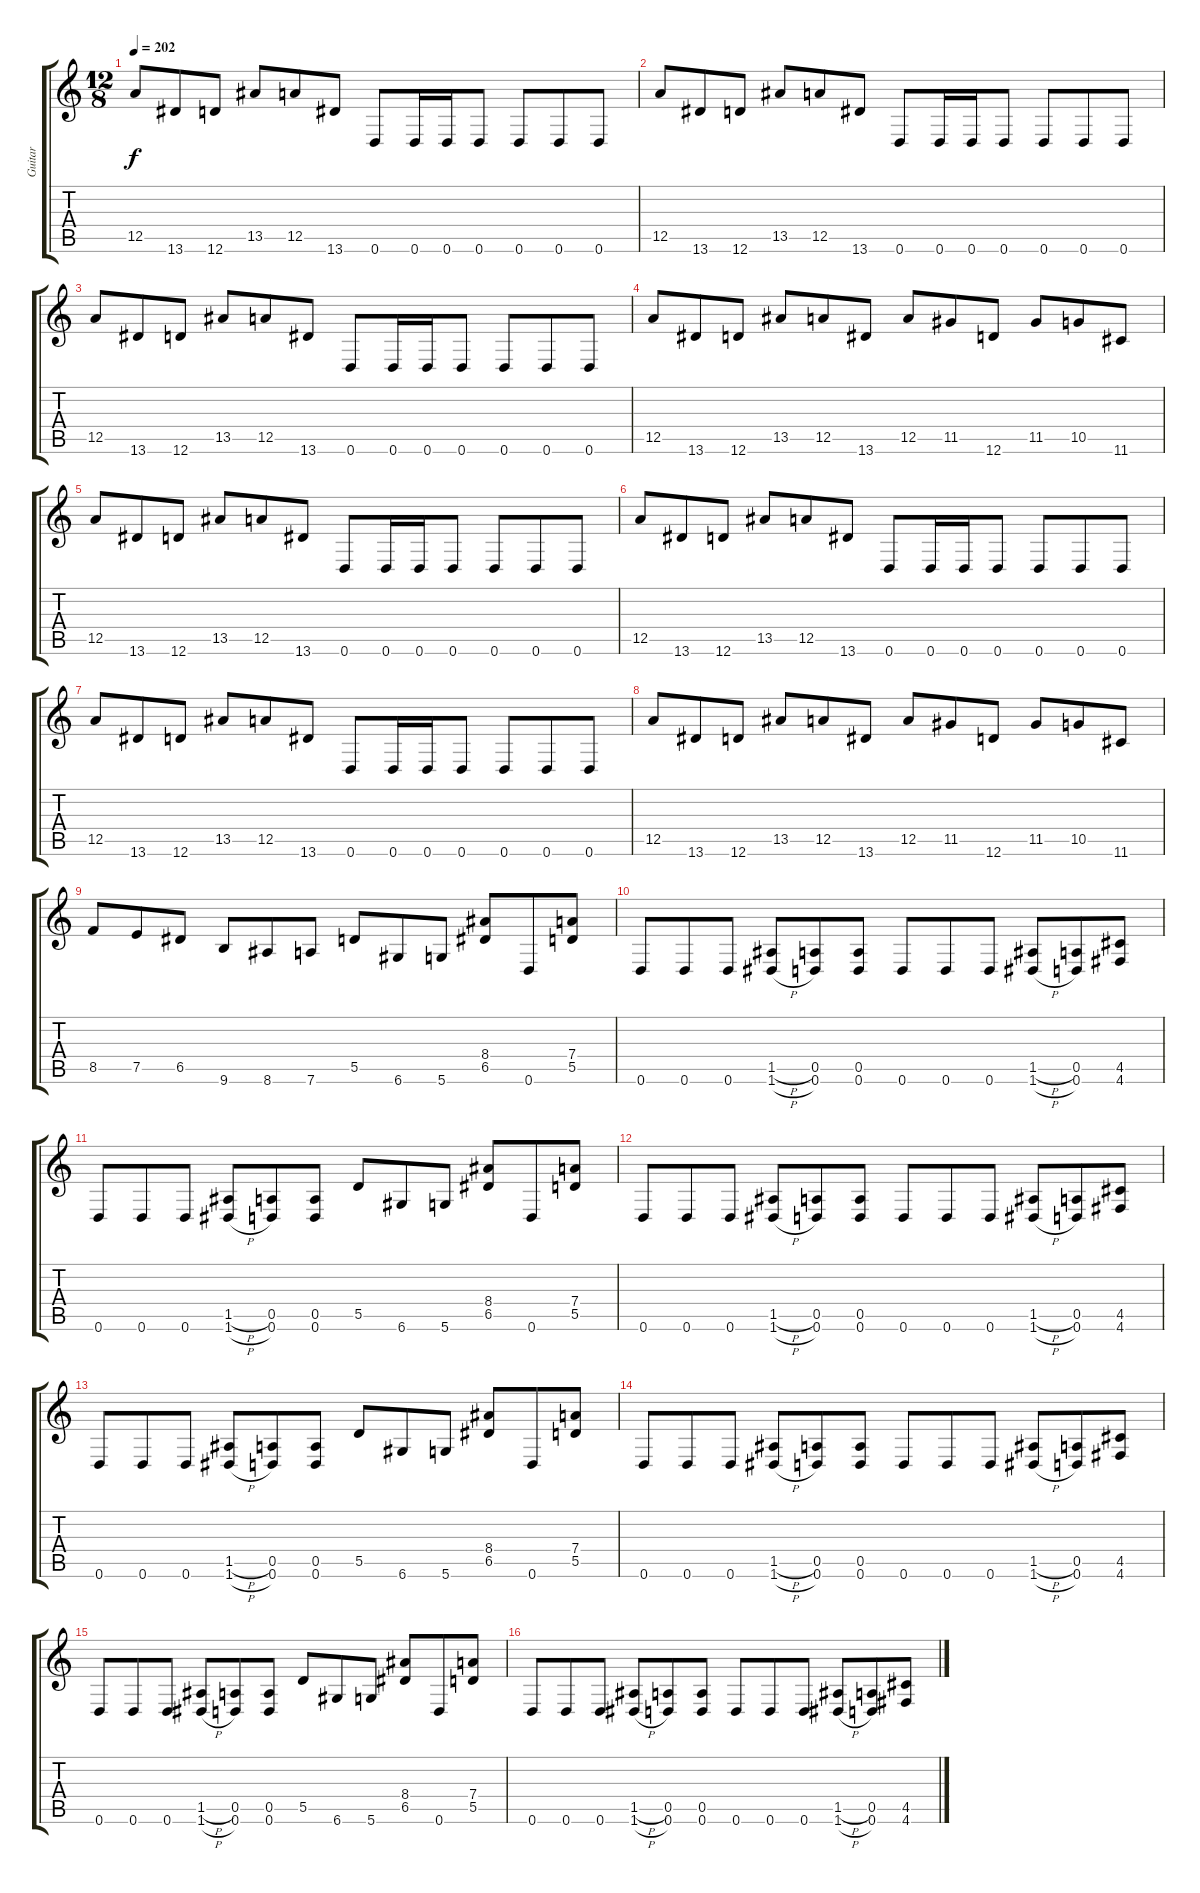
\track ("Guitar" "Guitar") {instrument distortionguitar}
\staff {score tabs}
\tuning (E4 B3 G3 D3 A2 D2) {hide}
\ts (12 8)
\tempo 202
\clef g2
\ks c
12.5.8{dy f instrument distortionguitar} 13.6.8 12.6.8 13.5.8 12.5.8 13.6.8 0.6.8 0.6.16 0.6.16 0.6.8 0.6.8 0.6.8 0.6.8 |
12.5.8 13.6.8 12.6.8 13.5.8 12.5.8 13.6.8 0.6.8 0.6.16 0.6.16 0.6.8 0.6.8 0.6.8 0.6.8 |
12.5.8 13.6.8 12.6.8 13.5.8 12.5.8 13.6.8 0.6.8 0.6.16 0.6.16 0.6.8 0.6.8 0.6.8 0.6.8 |
12.5.8 13.6.8 12.6.8 13.5.8 12.5.8 13.6.8 12.5.8 11.5.8 12.6.8 11.5.8 10.5.8 11.6.8 |
12.5.8 13.6.8 12.6.8 13.5.8 12.5.8 13.6.8 0.6.8 0.6.16 0.6.16 0.6.8 0.6.8 0.6.8 0.6.8 |
12.5.8 13.6.8 12.6.8 13.5.8 12.5.8 13.6.8 0.6.8 0.6.16 0.6.16 0.6.8 0.6.8 0.6.8 0.6.8 |
12.5.8 13.6.8 12.6.8 13.5.8 12.5.8 13.6.8 0.6.8 0.6.16 0.6.16 0.6.8 0.6.8 0.6.8 0.6.8 |
12.5.8 13.6.8 12.6.8 13.5.8 12.5.8 13.6.8 12.5.8 11.5.8 12.6.8 11.5.8 10.5.8 11.6.8 |
8.5.8 7.5.8 6.5.8 9.6.8 8.6.8 7.6.8 5.5.8 6.6.8 5.6.8 (8.4 6.5).8 0.6.8 (7.4 5.5).8 |
0.6.8 0.6.8 0.6.8 (1.5{h} 1.6{h}).8 (0.5 0.6).8 (0.5 0.6).8 0.6.8 0.6.8 0.6.8 (1.5{h} 1.6{h}).8 (0.5 0.6).8 (4.5 4.6).8 |
0.6.8 0.6.8 0.6.8 (1.5{h} 1.6{h}).8 (0.5 0.6).8 (0.5 0.6).8 5.5.8 6.6.8 5.6.8 (8.4 6.5).8 0.6.8 (7.4 5.5).8 |
0.6.8 0.6.8 0.6.8 (1.5{h} 1.6{h}).8 (0.5 0.6).8 (0.5 0.6).8 0.6.8 0.6.8 0.6.8 (1.5{h} 1.6{h}).8 (0.5 0.6).8 (4.5 4.6).8 |
0.6.8 0.6.8 0.6.8 (1.5{h} 1.6{h}).8 (0.5 0.6).8 (0.5 0.6).8 5.5.8 6.6.8 5.6.8 (8.4 6.5).8 0.6.8 (7.4 5.5).8 |
0.6.8 0.6.8 0.6.8 (1.5{h} 1.6{h}).8 (0.5 0.6).8 (0.5 0.6).8 0.6.8 0.6.8 0.6.8 (1.5{h} 1.6{h}).8 (0.5 0.6).8 (4.5 4.6).8 |
0.6.8 0.6.8 0.6.8 (1.5{h} 1.6{h}).8 (0.5 0.6).8 (0.5 0.6).8 5.5.8 6.6.8 5.6.8 (8.4 6.5).8 0.6.8 (7.4 5.5).8 |
0.6.8 0.6.8 0.6.8 (1.5{h} 1.6{h}).8 (0.5 0.6).8 (0.5 0.6).8 0.6.8 0.6.8 0.6.8 (1.5{h} 1.6{h}).8 (0.5 0.6).8 (4.5 4.6).8
